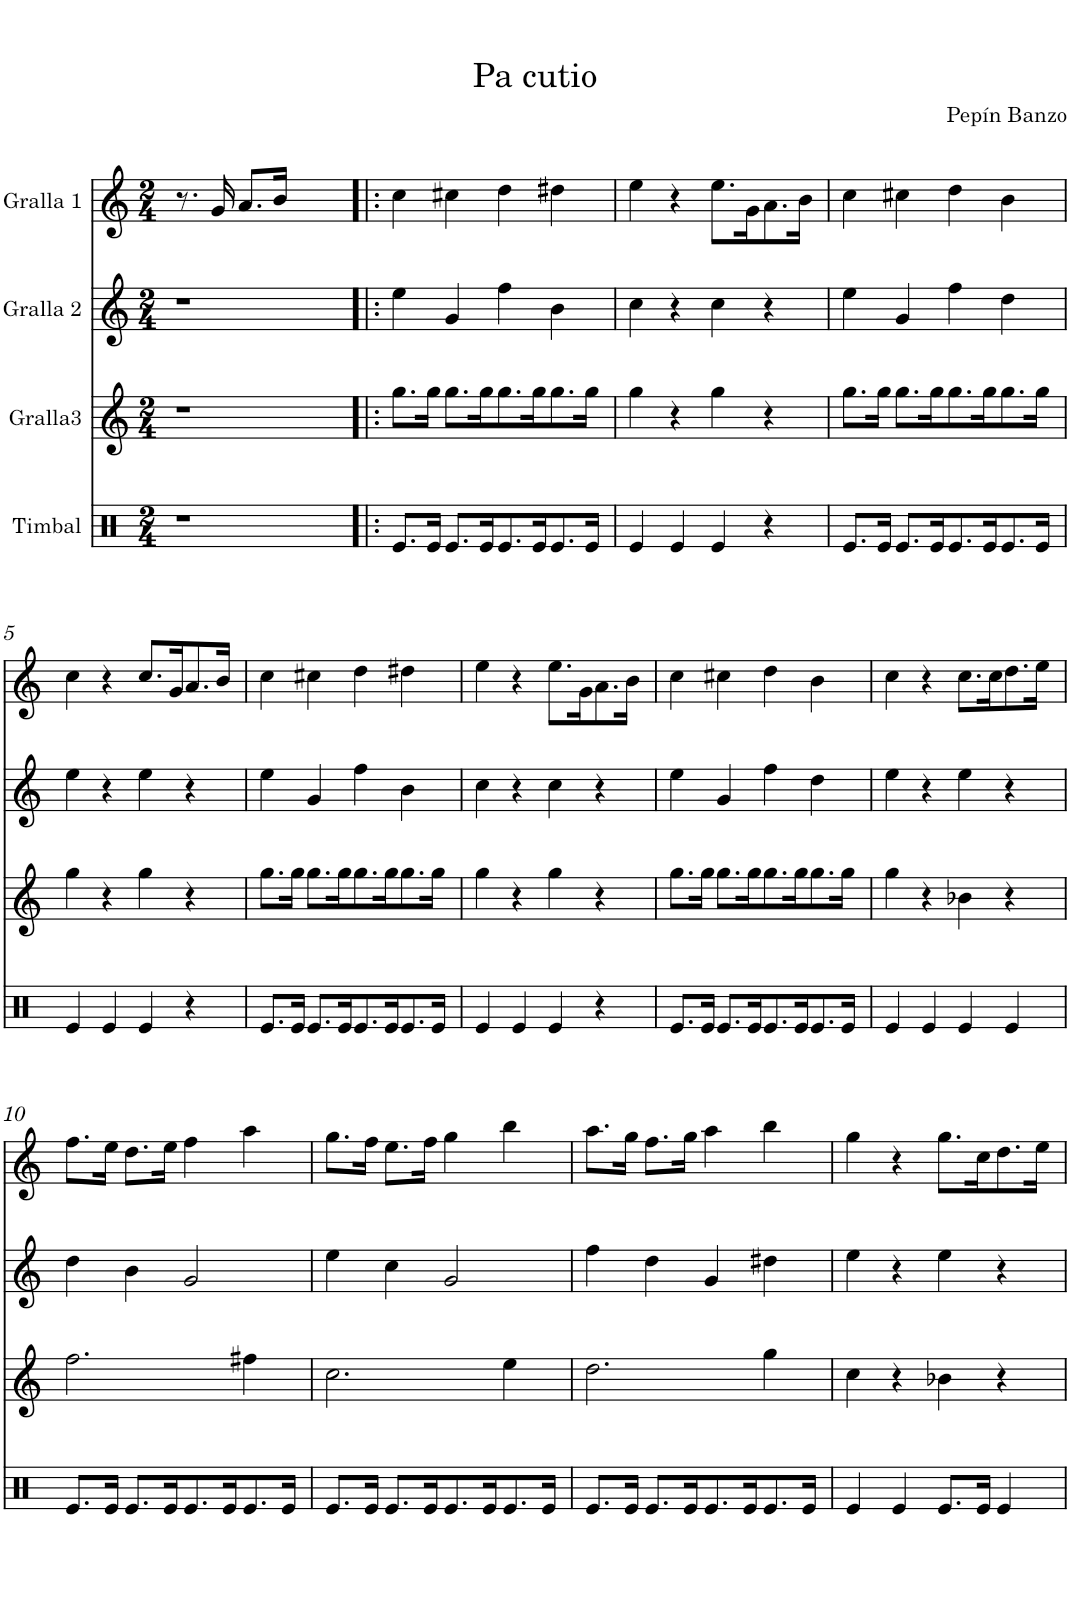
**kern	**kern	**kern	**kern
*part4	*part3	*part2	*part1
*staff4	*staff3	*staff2	*staff1
*I"Timbal	*I"Gralla3	*I"Gralla 2	*I"Gralla 1
*clefX	*clefG2	*clefG2	*clefG2
*k[]	*k[]	*k[]	*k[]
*M2/4	*M2/4	*M2/4	*M2/4
=1	=1	=1	=1
2r	2r	2r	8.r
.	.	.	16g/
.	.	.	8.a/L
.	.	.	16b/Jk
2ryy	2ryy	2ryy	2ryy
=2!|:	=2!|:	=2!|:	=2!|:
8.e/L	8.gg\L	4ee\	4cc\
16e/Jk	16gg\Jk	.	.
8.e/L	8.gg\L	4g/	4cc#X\
16e/K	16gg\K	.	.
8.e/	8.gg\	4ff\	4dd\
16e/K	16gg\K	.	.
8.e/	8.gg\	4b\	4dd#X\
16e/Jk	16gg\Jk	.	.
=3	=3	=3	=3
4e/	4gg\	4cc\	4ee\
4e/	4r	4r	4r
4e/	4gg\	4cc\	8.ee\L
.	.	.	16g\K
4r	4r	4r	8.a\
.	.	.	16b\Jk
=4	=4	=4	=4
8.e/L	8.gg\L	4ee\	4cc\
16e/Jk	16gg\Jk	.	.
8.e/L	8.gg\L	4g/	4cc#X\
16e/K	16gg\K	.	.
8.e/	8.gg\	4ff\	4dd\
16e/K	16gg\K	.	.
8.e/	8.gg\	4dd\	4b\
16e/Jk	16gg\Jk	.	.
!!LO:LB:g=z
=5	=5	=5	=5
4e/	4gg\	4ee\	4cc\
4e/	4r	4r	4r
4e/	4gg\	4ee\	8.cc/L
.	.	.	16g/K
4r	4r	4r	8.a/
.	.	.	16b/Jk
=6	=6	=6	=6
8.e/L	8.gg\L	4ee\	4cc\
16e/Jk	16gg\Jk	.	.
8.e/L	8.gg\L	4g/	4cc#X\
16e/K	16gg\K	.	.
8.e/	8.gg\	4ff\	4dd\
16e/K	16gg\K	.	.
8.e/	8.gg\	4b\	4dd#X\
16e/Jk	16gg\Jk	.	.
=7	=7	=7	=7
4e/	4gg\	4cc\	4ee\
4e/	4r	4r	4r
4e/	4gg\	4cc\	8.ee\L
.	.	.	16g\K
4r	4r	4r	8.a\
.	.	.	16b\Jk
=8	=8	=8	=8
8.e/L	8.gg\L	4ee\	4cc\
16e/Jk	16gg\Jk	.	.
8.e/L	8.gg\L	4g/	4cc#X\
16e/K	16gg\K	.	.
8.e/	8.gg\	4ff\	4dd\
16e/K	16gg\K	.	.
8.e/	8.gg\	4dd\	4b\
16e/Jk	16gg\Jk	.	.
=9	=9	=9	=9
4e/	4gg\	4ee\	4cc\
4e/	4r	4r	4r
4e/	4b-X\	4ee\	8.cc\L
.	.	.	16cc\K
4e/	4r	4r	8.dd\
.	.	.	16ee\Jk
!!LO:LB:g=z
=10	=10	=10	=10
8.e/L	[2ff\	4dd\	8.ff\L
16e/Jk	.	.	16ee\Jk
8.e/L	.	4b\	8.dd\L
16e/K	.	.	16ee\Jk
8.e/	4ryy	2g/	4ff\
16e/K	.	.	.
8.e/	4ff#X\	.	4aa\
16e/Jk	.	.	.
=11	=11	=11	=11
8.e/L	[2cc\	4ee\	8.gg\L
16e/Jk	.	.	16ff\Jk
8.e/L	.	4cc\	8.ee\L
16e/K	.	.	16ff\Jk
8.e/	4ff\]	2g/	4gg\
16e/K	.	.	.
8.e/	4ee\	.	4bb\
16e/Jk	.	.	.
=12	=12	=12	=12
8.e/L	[2dd\	4ff\	8.aa\L
16e/Jk	.	.	16gg\Jk
8.e/L	.	4dd\	8.ff\L
16e/K	.	.	16gg\Jk
8.e/	4cc\]	4g/	4aa\
16e/K	.	.	.
8.e/	4gg\	4dd#X\	4bb\
16e/Jk	.	.	.
=13	=13	=13	=13
4e/	4cc\	4ee\	4gg\
4e/	4dd\]	4r	4r
8.e/L	4r	4ee\	8.gg\L
16e/Jk	.	.	16cc\K
4e/	4b-X\	4r	8.dd\
.	.	.	16ee\Jk
4ryy	4r	4ryy	4ryy
=	=	=	=
*-	*-	*-	*-
